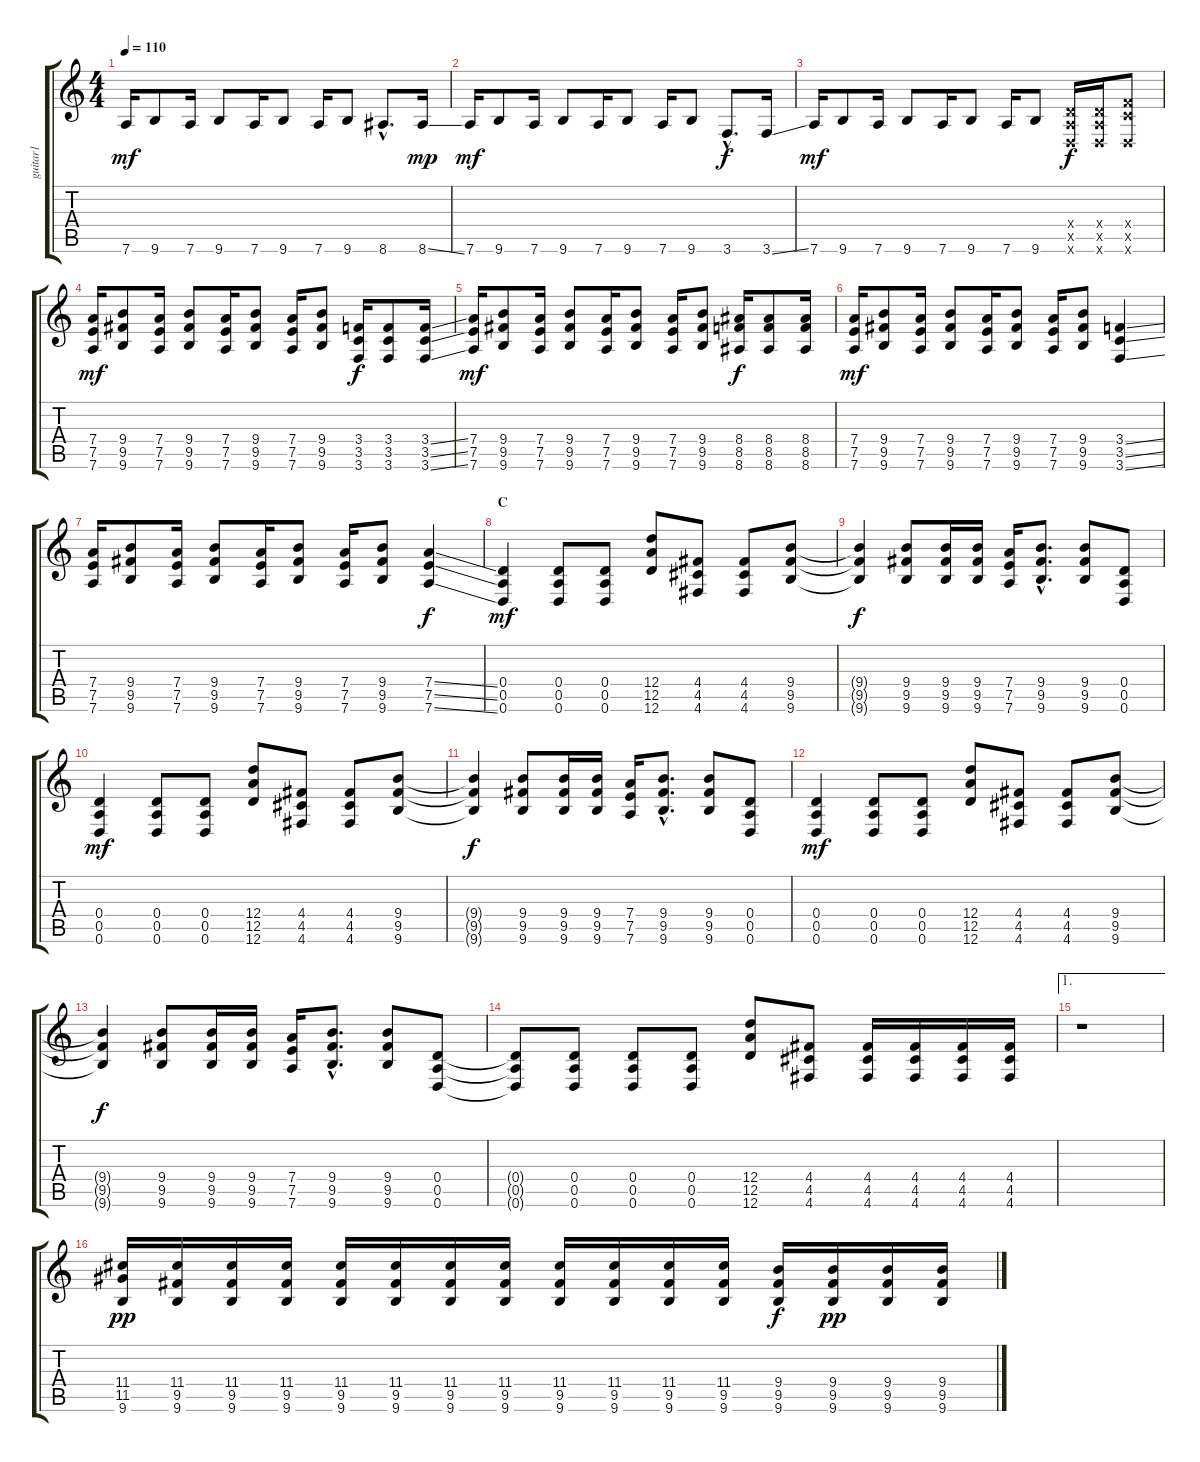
\track ("guitar1" "guitar1") {instrument distortionguitar}
\staff {score tabs}
\tuning (E4 B3 G3 D3 A2 D2) {hide}
\ts (4 4)
\tempo 110
\clef g2
\ks c
7.6.16{dy mf} 9.6.8 7.6.16 9.6.8 7.6.16 9.6.8 7.6.16 9.6.8 8.6{hac}.8{d} 8.6{ss}.16{dy mp} |
7.6.16{dy mf} 9.6.8 7.6.16 9.6.8 7.6.16 9.6.8 7.6.16 9.6.8 3.6{hac}.8{d dy f} 3.6{ss}.16 |
7.6.16{dy mf} 9.6.8 7.6.16 9.6.8 7.6.16 9.6.8 7.6.16 9.6.8 (0.4{x} 0.5{x} 0.6{x}).16{dy f} (0.4{x} 0.5{x} 0.6{x}).16 (3.4{x} 3.5{x} 0.6{x}).8 |
(7.4 7.5 7.6).16{dy mf} (9.4 9.5 9.6).8 (7.4 7.5 7.6).16 (9.4 9.5 9.6).8 (7.4 7.5 7.6).16 (9.4 9.5 9.6).8 (7.4 7.5 7.6).16 (9.4 9.5 9.6).8 (3.4 3.5 3.6).16{dy f} (3.4 3.5 3.6).8 (3.4{ss} 3.5{ss} 3.6{ss}).16 |
(7.4 7.5 7.6).16{dy mf} (9.4 9.5 9.6).8 (7.4 7.5 7.6).16 (9.4 9.5 9.6).8 (7.4 7.5 7.6).16 (9.4 9.5 9.6).8 (7.4 7.5 7.6).16 (9.4 9.5 9.6).8 (8.4 8.5 8.6).16{dy f} (8.4 8.5 8.6).8 (8.4 8.5 8.6).16 |
(7.4 7.5 7.6).16{dy mf} (9.4 9.5 9.6).8 (7.4 7.5 7.6).16 (9.4 9.5 9.6).8 (7.4 7.5 7.6).16 (9.4 9.5 9.6).8 (7.4 7.5 7.6).16 (9.4 9.5 9.6).8 (3.4{ss} 3.5{ss} 3.6{ss}).4 |
(7.4 7.5 7.6).16 (9.4 9.5 9.6).8 (7.4 7.5 7.6).16 (9.4 9.5 9.6).8 (7.4 7.5 7.6).16 (9.4 9.5 9.6).8 (7.4 7.5 7.6).16 (9.4 9.5 9.6).8 (7.4{ss} 7.5{ss} 7.6{ss}).4{dy f} |
\section ("" "C")
(0.4 0.5 0.6).4{dy mf} (0.4 0.5 0.6).8 (0.4 0.5 0.6).8 (12.4 12.5 12.6).8 (4.4 4.5 4.6).8 (4.4 4.5 4.6).8 (9.4 9.5 9.6).8 |
(9.4{t} 9.5{t} 9.6{t}).4{dy f} (9.4 9.5 9.6).8 (9.4 9.5 9.6).16 (9.4 9.5 9.6).16 (7.4 7.5 7.6).16 (9.4{hac} 9.5{hac} 9.6{hac}).8{d} (9.4 9.5 9.6).8 (0.4 0.5 0.6).8 |
(0.4 0.5 0.6).4{dy mf} (0.4 0.5 0.6).8 (0.4 0.5 0.6).8 (12.4 12.5 12.6).8 (4.4 4.5 4.6).8 (4.4 4.5 4.6).8 (9.4 9.5 9.6).8 |
(9.4{t} 9.5{t} 9.6{t}).4{dy f} (9.4 9.5 9.6).8 (9.4 9.5 9.6).16 (9.4 9.5 9.6).16 (7.4 7.5 7.6).16 (9.4{hac} 9.5{hac} 9.6{hac}).8{d} (9.4 9.5 9.6).8 (0.4 0.5 0.6).8 |
(0.4 0.5 0.6).4{dy mf} (0.4 0.5 0.6).8 (0.4 0.5 0.6).8 (12.4 12.5 12.6).8 (4.4 4.5 4.6).8 (4.4 4.5 4.6).8 (9.4 9.5 9.6).8 |
(9.4{t} 9.5{t} 9.6{t}).4{dy f} (9.4 9.5 9.6).8 (9.4 9.5 9.6).16 (9.4 9.5 9.6).16 (7.4 7.5 7.6).16 (9.4{hac} 9.5{hac} 9.6{hac}).8{d} (9.4 9.5 9.6).8 (0.4 0.5 0.6).8 |
(0.4{t} 0.5{t} 0.6{t}).8 (0.4 0.5 0.6).8 (0.4 0.5 0.6).8 (0.4 0.5 0.6).8 (12.4 12.5 12.6).8 (4.4 4.5 4.6).8 (4.4 4.5 4.6).16 (4.4 4.5 4.6).16 (4.4 4.5 4.6).16 (4.4 4.5 4.6).16 |
\ae 1
r.1 |
(11.4 11.5 9.6).16{dy pp volume 11} (11.4 9.5 9.6).16 (11.4 9.5 9.6).16 (11.4 9.5 9.6).16 (11.4 9.5 9.6).16 (11.4 9.5 9.6).16 (11.4 9.5 9.6).16 (11.4 9.5 9.6).16 (11.4 9.5 9.6).16 (11.4 9.5 9.6).16 (11.4 9.5 9.6).16 (11.4 9.5 9.6).16 (9.4 9.5 9.6).16{dy f} (9.4 9.5 9.6).16{dy pp} (9.4 9.5 9.6).16 (9.4 9.5 9.6).16
